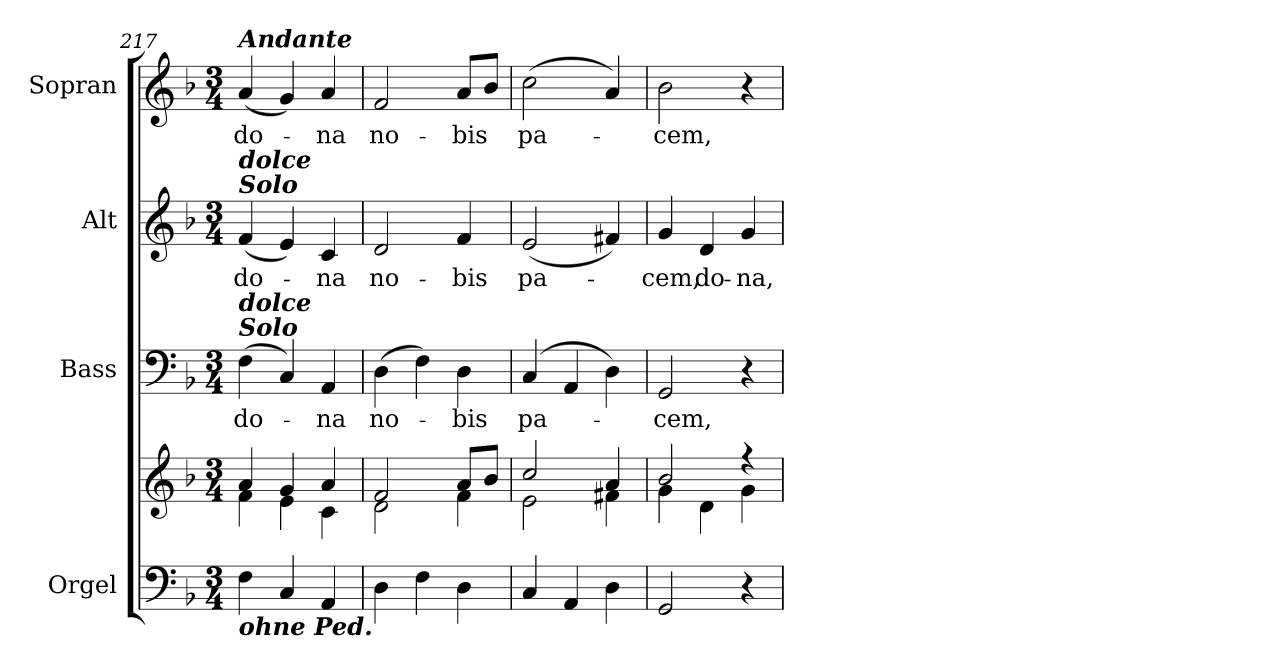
**kern	**kern	**kern	**text	**kern	**text	**kern	**text
*part4	*part4	*part3	*part3	*part2	*part2	*part1	*part1
*staff5	*staff4	*staff3	*staff3	*staff2	*staff2	*staff1	*staff1
*I"Orgel	*	*I"Bass	*	*I"Alt	*	*I"Sopran	*
*I'Org.	*	*I'B.	*	*I'A.	*	*I'S.	*
*clefF4	*clefG2	*clefF4	*	*clefG2	*	*clefG2	*
*k[b-]	*k[b-]	*k[b-]	*	*k[b-]	*	*k[b-]	*
*F:	*F:	*F:	*	*F:	*	*F:	*
*M3/4	*M3/4	*M3/4	*	*M3/4	*	*M3/4	*
=217	=217	=217	=217	=217	=217	=217	=217
*	*^	*	*	*	*	*	*
!	!	!	!	!	!	!	!LO:TX:a:Bi:t=Andante	!
!	!	!	!	!	!LO:TX:a:Bi:t=Solo	!	!	!
!	!	!	!	!	!LO:TX:a:Bi:t=dolce	!	!	!
!	!	!	!LO:TX:a:Bi:t=Solo	!	!	!	!	!
!	!	!	!LO:TX:a:Bi:t=dolce	!	!	!	!	!
!LO:TX:b:Bi:t=ohne Ped.	!	!	!	!	!	!	!	!
!	!	!	!	!LO:LY:b	!	!LO:LY:b	!	!LO:LY:b
4F\	4a/	4f\	(>4F\	do-	(<4f/	do-	(<4a/	do-
4C/	4g/	4e\	4C/)	.	4e/)	.	4g/)	.
!	!	!	!	!LO:LY:b	!	!LO:LY:b	!	!LO:LY:b
4AA/	4a/	4c\	4AA/	-na	4c/	-na	4a/	-na
=218	=218	=218	=218	=218	=218	=218	=218	=218
!	!	!	!	!LO:LY:b	!	!LO:LY:b	!	!LO:LY:b
4D\	2f/	2d\	(>4D\	no-	2d/	no-	2f/	no-
4F\	.	.	4F\)	.	.	.	.	.
!	!	!	!	!LO:LY:b	!	!LO:LY:b	!	!LO:LY:b
4D\	8a/L	4f\	4D\	-bis	4f/	-bis	8a/L	-bis
.	8b-/J	.	.	.	.	.	8b-/J	.
!!LO:PB:g=z
=219	=219	=219	=219	=219	=219	=219	=219	=219
!	!	!	!	!LO:LY:b	!	!LO:LY:b	!	!LO:LY:b
4C/	2cc/	2e\	(4C/	pa-	(<2e/	pa-	(>2cc\	pa-
4AA/	.	.	4AA/	.	.	.	.	.
4D\	4a/	4f#X\	4D\)	.	4f#X/)	.	4a/)	.
=220	=220	=220	=220	=220	=220	=220	=220	=220
!	!	!	!	!LO:LY:b	!	!LO:LY:b	!	!LO:LY:b
2GG/	2b-/	4g\	2GG/	-cem,	4g/	-cem,	2b-\	-cem,
!	!	!	!	!	!	!LO:LY:b	!	!
.	.	4d\	.	.	4d/	do-	.	.
!	!	!	!	!	!	!LO:LY:b	!	!
4r	4ree	4g\	4r	.	4g/	-na,	4r	.
*	*v	*v	*	*	*	*	*	*
=	=	=	=	=	=	=	=
*-	*-	*-	*-	*-	*-	*-	*-
